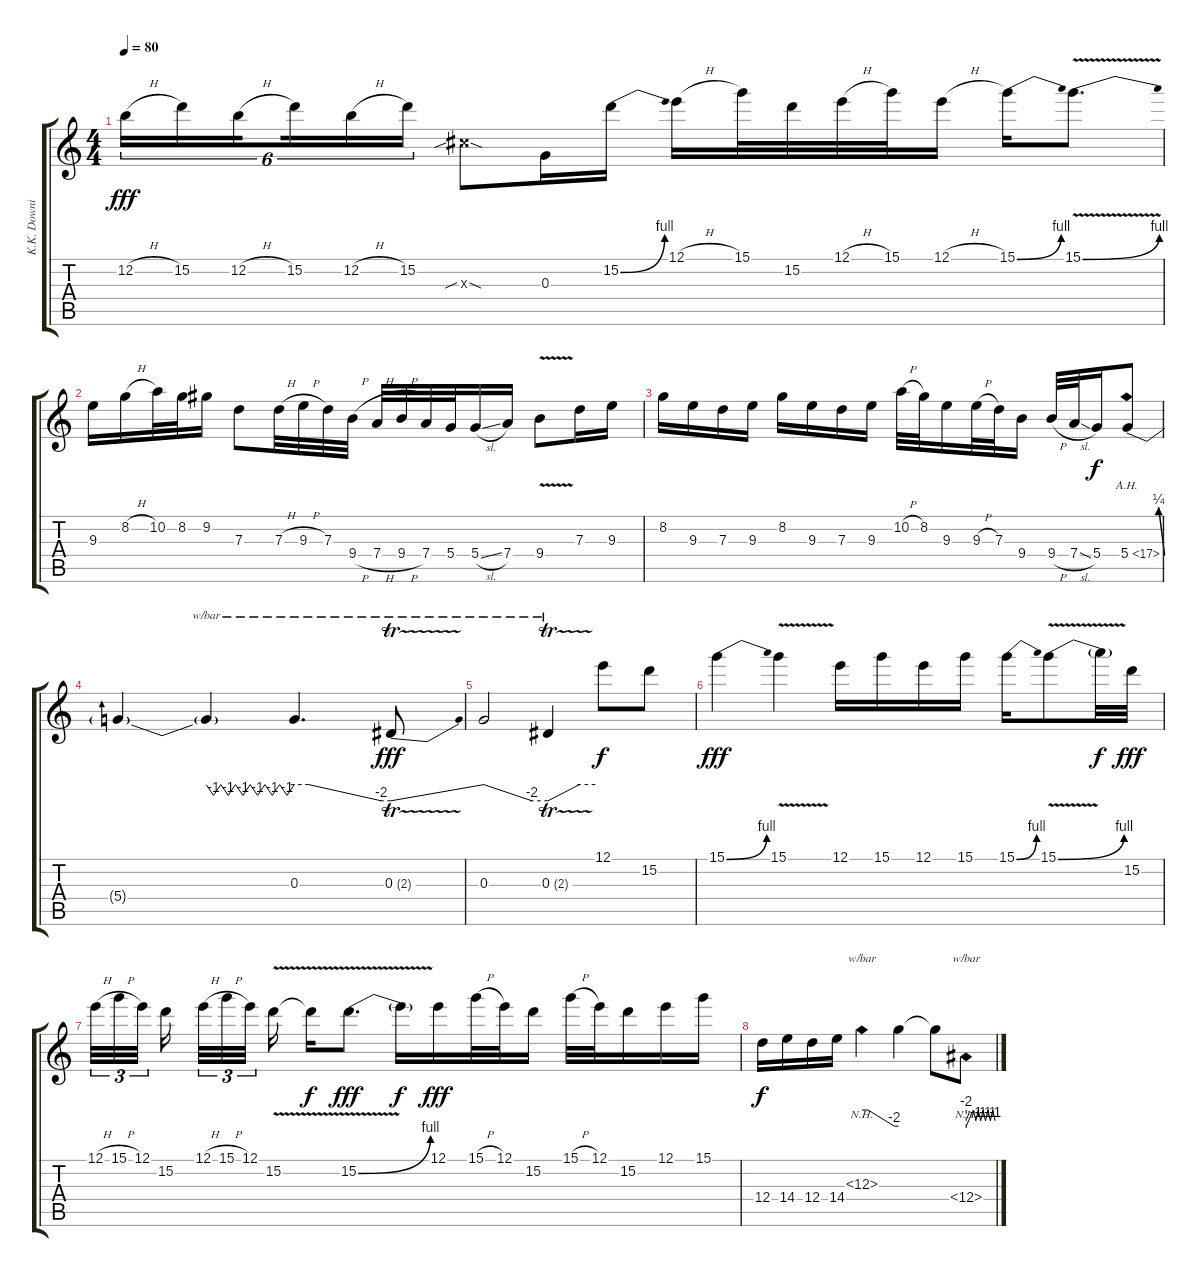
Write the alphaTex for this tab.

\track ("K.K. Downing" "K.K. Downi") {instrument distortionguitar}
\staff {score tabs}
\tuning (E4 B3 G3 D3 A2 E2) {hide}
\ts (4 4)
\tempo 80
\clef g2
\ks c
12.2{h}.16{tu (6 4) dy fff} 15.2.16{tu (6 4)} 12.2{h}.16{tu (6 4) beam splitsecondary} 15.2.16{tu (6 4)} 12.2{h}.16{tu (6 4)} 15.2.16{tu (6 4)} 6.3{sib sod x}.8 0.3.16 15.2{be (bend 0 0 60 4)}.16 12.1{h}.16 15.1.32 15.2.32 12.1{h}.32 15.1.32 12.1{h}.16 15.1{be (bend 0 0 60 4)}.16 15.1{be (bend 0 0 60 4) v}.8{d} |
9.3.16 8.2{h}.16 10.2.32 8.2.32 9.2.16 7.3.8 7.3{h}.32 9.3{h}.32 7.3.32 9.4{h}.32 7.4{h}.32 9.4{h}.32 7.4.32 5.4.32 5.4{sl}.16 7.4.16 9.4{v}.8 7.3.16 9.3.16 |
8.2.16 9.3.16 7.3.16 9.3.16 8.2.16 9.3.16 7.3.16 9.3.16 10.2{h}.32 8.2.32 9.3.16 9.3{h}.32 7.3.32 9.4.16 9.4{h}.32 7.4{sl}.32 5.4.16{dy f} 5.4{be (bend 0 0 60 1) ah 12}.8 |
5.4{t}.4 5.4{t}.4{tbe (custom default 0 0 5 -4 10 0 15 -4 20 0 25 -4 30 0 35 -4 40 0 45 -4 50 0 55 -4 60 0)} 0.3.4{d tbe (custom default 0 0 9 0 54 -8 60 -8)} 0.3{tr (2 32)}.8{tbe (dive default 0 -8 60 0) dy fff} |
0.3.2{tbe (custom default 0 0 45 -8 60 -8)} 0.3{tr (2 32)}.4{tbe (custom default 0 -8 40 0 60 0)} 12.1.8{dy f} 15.2.8 |
15.1{be (bend 0 0 60 4)}.4{dy fff} 15.1{v}.4 12.1.16 15.1.16 12.1.16 15.1.16 15.1{be (bend 0 0 60 4)}.16 15.1{be (bend 0 0 60 4) v}.8 15.1{t}.32{dy f} 15.2.32{dy fff} |
12.1{h}.32{tu (3 2)} 15.1{h}.32{tu (3 2)} 12.1.32{tu (3 2) beam splitsecondary} 15.2.16{beam splitsecondary} 12.1{h}.32{tu (3 2)} 15.1{h}.32{tu (3 2)} 12.1.32{tu (3 2) beam splitsecondary} 15.2{v}.16 15.2{t}.16{dy f} 15.2{be (bend 0 0 60 4) v}.8{d dy fff} 15.2{t}.16{dy f} 12.1.16{dy fff} 15.1{h}.32 12.1.32 15.2.16 15.1{h}.32 12.1.32 15.2.16 12.1.16 15.1.16 |
12.4.16{dy f} 14.4.16 12.4.16 14.4.16 12.3{nh}.4{tbe (custom default 0 0 10 0 53 -8 60 -8)} 12.3{t}.4 12.3{t}.8 12.4{nh}.8{tbe (custom default 0 -8 15 0 20 -4 25 0 30 -4 35 0 40 -4 45 0 50 -4 55 0 60 -4)}
